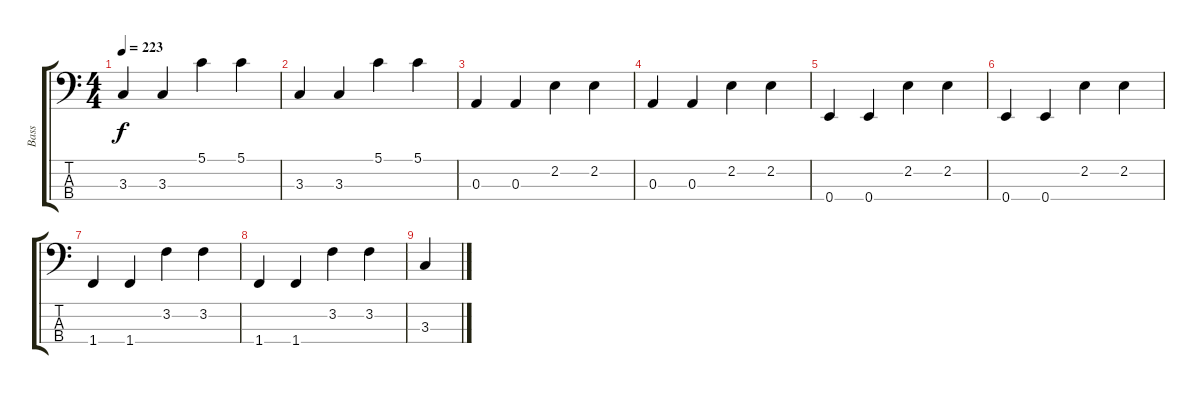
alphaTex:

\track ("Bass" "Bass") {instrument electricbassfinger}
\staff {score tabs}
\tuning (G2 D2 A1 E1) {hide}
\ts (4 4)
\tempo 223
\clef f4
\ks c
3.3.4{dy f} 3.3.4 5.1.4 5.1.4 |
3.3.4 3.3.4 5.1.4 5.1.4 |
0.3.4 0.3.4 2.2.4 2.2.4 |
0.3.4 0.3.4 2.2.4 2.2.4 |
0.4.4 0.4.4 2.2.4 2.2.4 |
0.4.4 0.4.4 2.2.4 2.2.4 |
1.4.4 1.4.4 3.2.4 3.2.4 |
1.4.4 1.4.4 3.2.4 3.2.4 |
3.3.4
